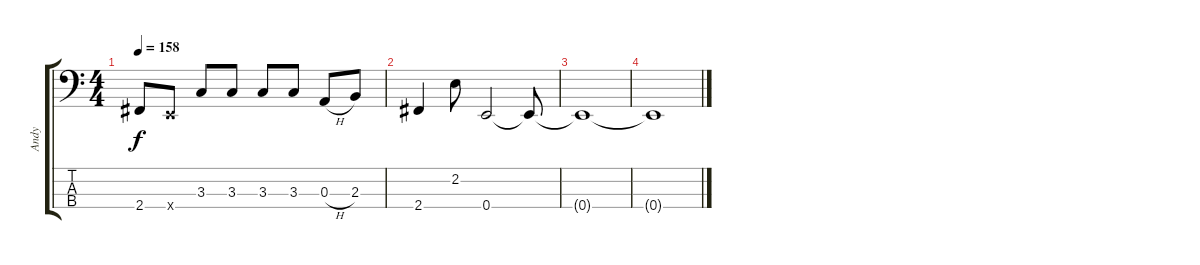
\track ("Andy" "Andy") {instrument electricbassfinger}
\staff {score tabs}
\tuning (G3 D2 A1 E1) {hide}
\ts (4 4)
\tempo 158
\clef f4
\ks c
2.4.8{dy f} 0.4{x}.8 3.3.8 3.3.8 3.3.8 3.3.8 0.3{h}.8 2.3.8 |
2.4.4 2.2.8 0.4.2 0.4{t}.8 |
0.4{t}.1 |
0.4{t}.1
